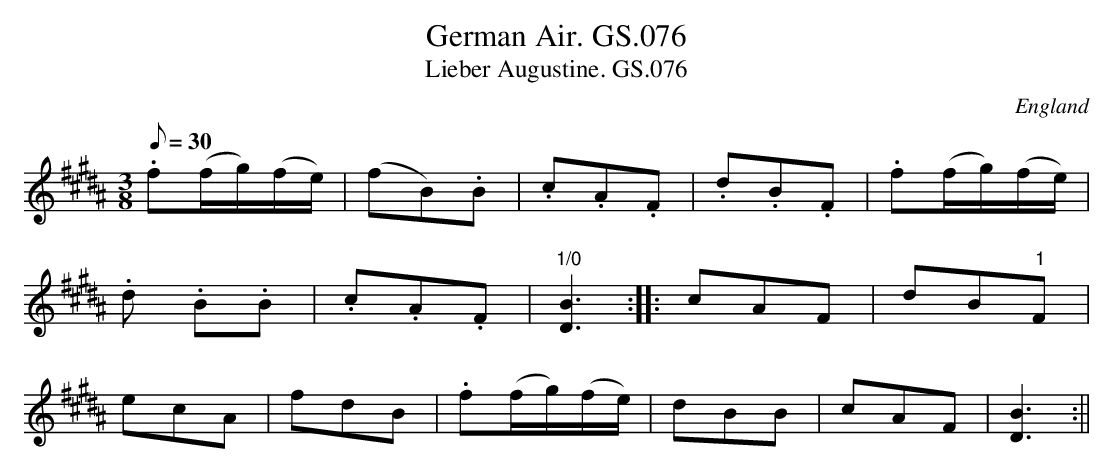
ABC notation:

X:1
T:German Air. GS.076
T:Lieber Augustine. GS.076
M:3/8
L:1/8
Q:30
O:England
K:BB major
.f(f/2g/2)(f/2e/2) | (fB).B | .c.A.F | .d.B.F | .f(f/2g/2)(f/2e/2) |! .d
.B.B | .c.A.F | "1/0"[D3B3] :||:
cAF | dB"1"F |! ecA | fdB | .f(f/g/)(f/e/) | dBB | cAF | [D3B3] :||
